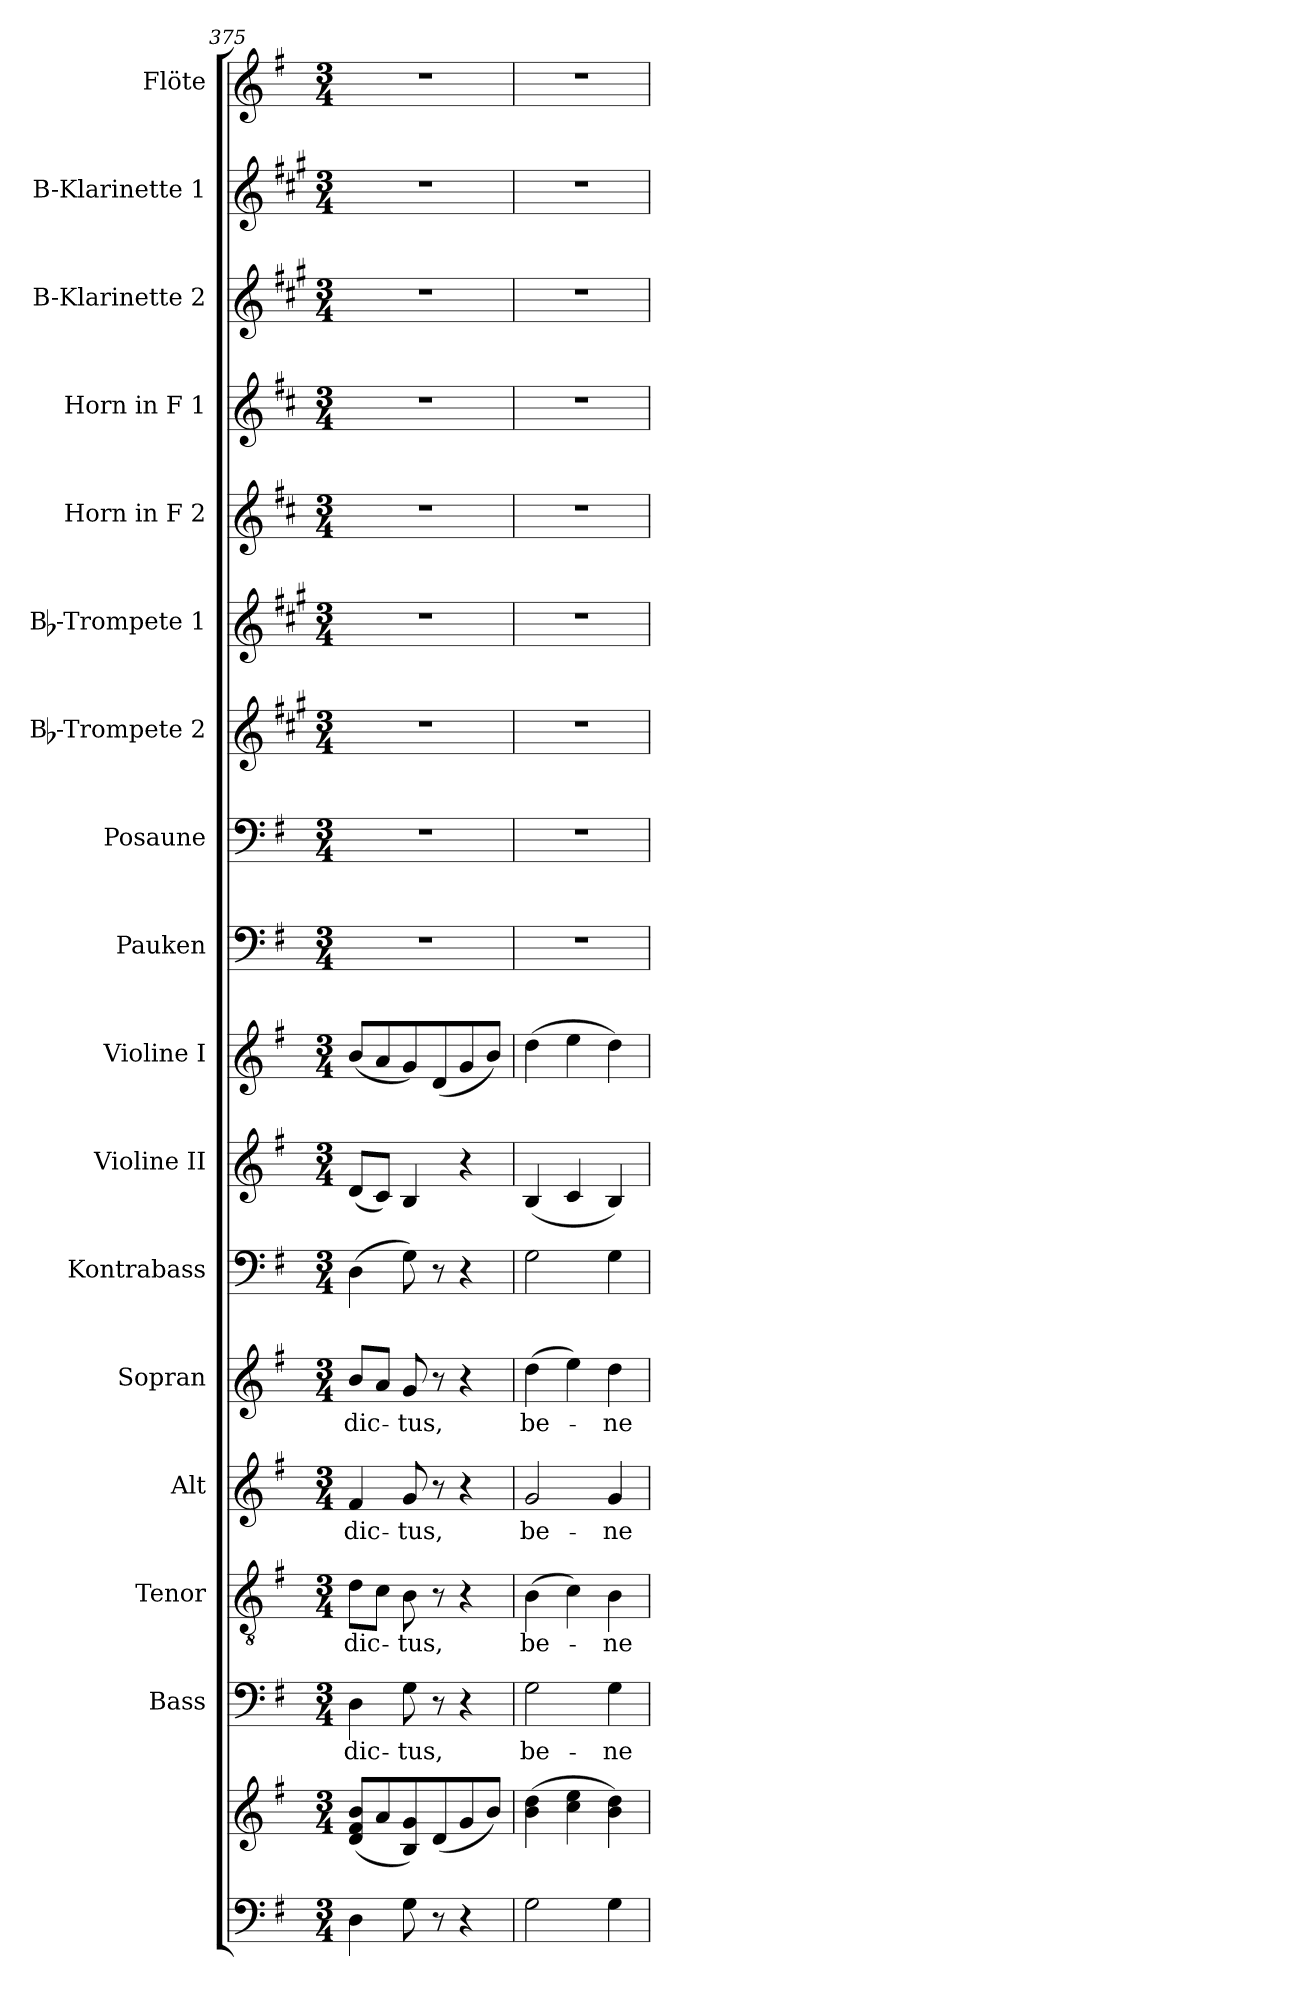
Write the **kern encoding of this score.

**kern	**kern	**kern	**text	**kern	**text	**kern	**text	**kern	**text	**kern	**kern	**kern	**kern	**kern	**kern	**kern	**kern	**kern	**kern	**kern	**kern
*part17	*part17	*part16	*part16	*part15	*part15	*part14	*part14	*part13	*part13	*part12	*part11	*part10	*part9	*part8	*part7	*part6	*part5	*part4	*part3	*part2	*part1
*staff18	*staff17	*staff16	*staff16	*staff15	*staff15	*staff14	*staff14	*staff13	*staff13	*staff12	*staff11	*staff10	*staff9	*staff8	*staff7	*staff6	*staff5	*staff4	*staff3	*staff2	*staff1
*	*	*I"Bass	*	*I"Tenor	*	*I"Alt	*	*I"Sopran	*	*I"Kontrabass	*I"Violine II	*I"Violine I	*I"Pauken	*I"Posaune	*I"Bb-Trompete 2	*I"Bb-Trompete 1	*I"Horn in F 2	*I"Horn in F 1	*I"B-Klarinette 2	*I"B-Klarinette 1	*I"Flöte
*	*	*I'B.	*	*I'T.	*	*I'A.	*	*I'S.	*	*I'Kb.	*I'Vl. II	*I'Vl. I	*I'Pk.	*I'Pos.	*I'Bb Trp. 2	*I'Bb Trp. 1	*I'Hrn. 2	*I'Hrn. 1	*I'B Kl. 2	*I'B Kl. 1	*I'Fl.
*clefF4	*clefG2	*clefF4	*	*clefGv2	*	*clefG2	*	*clefG2	*	*clefF4	*clefG2	*clefG2	*clefF4	*clefF4	*clefG2	*clefG2	*clefG2	*clefG2	*clefG2	*clefG2	*clefG2
*	*	*	*	*	*	*	*	*	*	*ITrd7c12	*	*	*	*	*ITrd1c2	*ITrd1c2	*ITrd4c7	*ITrd4c7	*ITrd1c2	*ITrd1c2	*
*k[f#]	*k[f#]	*k[f#]	*	*k[f#]	*	*k[f#]	*	*k[f#]	*	*k[f#]	*k[f#]	*k[f#]	*k[f#]	*k[f#]	*k[f#]	*k[f#]	*k[f#]	*k[f#]	*k[f#]	*k[f#]	*k[f#]
*G:	*G:	*G:	*	*G:	*	*G:	*	*G:	*	*G:	*G:	*G:	*G:	*G:	*G:	*G:	*G:	*G:	*G:	*G:	*G:
*M3/4	*M3/4	*M3/4	*	*M3/4	*	*M3/4	*	*M3/4	*	*M3/4	*M3/4	*M3/4	*M3/4	*M3/4	*M3/4	*M3/4	*M3/4	*M3/4	*M3/4	*M3/4	*M3/4
=375	=375	=375	=375	=375	=375	=375	=375	=375	=375	=375	=375	=375	=375	=375	=375	=375	=375	=375	=375	=375	=375
!	!	!	!LO:LY:b	!	!LO:LY:b	!	!LO:LY:b	!	!LO:LY:b	!	!	!	!	!	!	!	!	!	!	!	!
4D\	(<8d/ 8f#/ 8b/L	4D\	-dic-	8d\L	-dic-	4f#/	-dic-	8b/L	-dic-	(>4DD\	(<8d/L	(<8b/L	2.r	2.r	2.r	2.r	2.r	2.r	2.r	2.r	2.r
.	8a/	.	.	8c\J	.	.	.	8a/J	.	.	8c/J)	8a/	.	.	.	.	.	.	.	.	.
!	!	!	!LO:LY:b	!	!LO:LY:b	!	!LO:LY:b	!	!LO:LY:b	!	!	!	!	!	!	!	!	!	!	!	!
8G\	8B/ 8g/)	8G\	-tus,	8B\	-tus,	8g/	-tus,	8g/	-tus,	8GG\)	4B/	8g/)	.	.	.	.	.	.	.	.	.
8r	(<8d/	8r	.	8r	.	8r	.	8r	.	8r	.	(<8d/	.	.	.	.	.	.	.	.	.
4r	8g/	4r	.	4r	.	4r	.	4r	.	4r	4r	8g/	.	.	.	.	.	.	.	.	.
.	8b/J)	.	.	.	.	.	.	.	.	.	.	8b/J)	.	.	.	.	.	.	.	.	.
=376	=376	=376	=376	=376	=376	=376	=376	=376	=376	=376	=376	=376	=376	=376	=376	=376	=376	=376	=376	=376	=376
!	!	!	!LO:LY:b	!	!LO:LY:b	!	!LO:LY:b	!	!LO:LY:b	!	!	!	!	!	!	!	!	!	!	!	!
2G\	(>4b\ 4dd\	2G\	be-	(>4B\	be-	2g/	be-	(>4dd\	be-	2GG\	(<4B/	(>4dd\	2.r	2.r	2.r	2.r	2.r	2.r	2.r	2.r	2.r
.	4cc\ 4ee\	.	.	4c\)	.	.	.	4ee\)	.	.	4c/	4ee\	.	.	.	.	.	.	.	.	.
!	!	!	!LO:LY:b	!	!LO:LY:b	!	!LO:LY:b	!	!LO:LY:b	!	!	!	!	!	!	!	!	!	!	!	!
4G\	4b\ 4dd\)	4G\	-ne-	4B\	-ne-	4g/	-ne-	4dd\	-ne-	4GG\	4B/)	4dd\)	.	.	.	.	.	.	.	.	.
=	=	=	=	=	=	=	=	=	=	=	=	=	=	=	=	=	=	=	=	=	=
*-	*-	*-	*-	*-	*-	*-	*-	*-	*-	*-	*-	*-	*-	*-	*-	*-	*-	*-	*-	*-	*-
